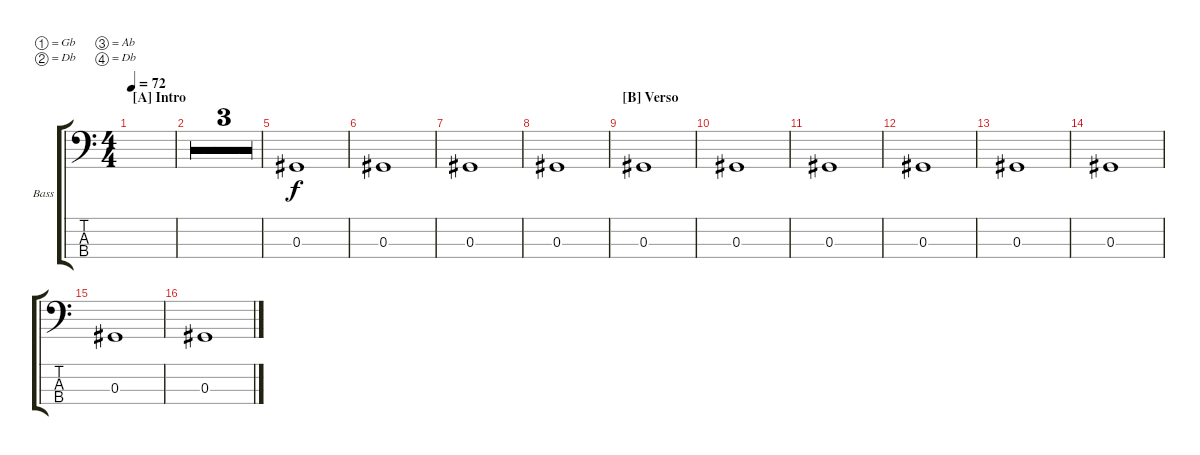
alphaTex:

\defaultSystemsLayout 4
\bracketExtendMode groupsimilarinstruments
\firstSystemTrackNameOrientation horizontal
\otherSystemsTrackNameOrientation horizontal
\track ("Bass" "Bass") {multiBarRest instrument electricbassfinger}
\staff {score tabs}
\tuning (Gb2 Db2 Ab1 Db1)
\ts (4 4)
\section ("A" "Intro")
\tempo 72
\clef f4
\ks c
|
|
|
|
0.3.1 |
0.3.1 |
0.3.1 |
0.3.1 |
\section ("B" "Verso")
0.3.1 |
0.3.1 |
0.3.1 |
0.3.1 |
0.3.1 |
0.3.1 |
0.3.1 |
0.3.1
